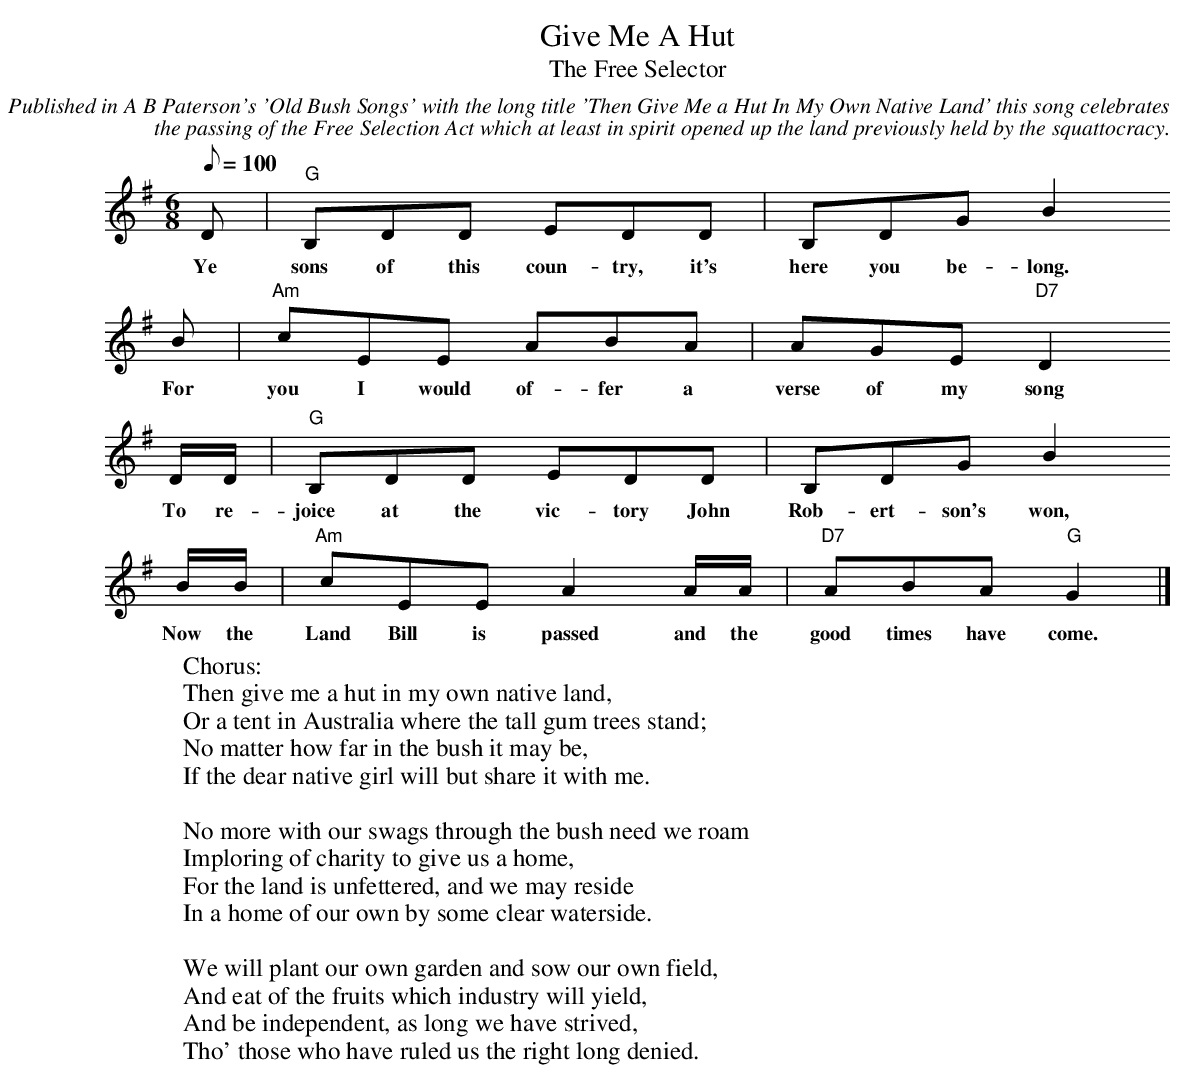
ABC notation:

X:1
T:Give Me A Hut
T:Free Selector, The
C:Published in A B Paterson's 'Old Bush Songs' with the long title 'Then Give Me a Hut In My Own Native Land' this song celebrates
C:the passing of the Free Selection Act which at least in spirit opened up the land previously held by the squattocracy.
M:6/8
L:1/8
Q:100
K:G
D|"G"B,DD EDD|B,DGB2
w:Ye sons of this coun-try, it's here you be-long.
B|"Am"cEE ABA|AGE"D7"D2
w:For you I would of-fer a verse of my song
D/D/|"G"B,DD EDD|B,DGB2
w:To re-joice at the vic-tory John Rob-ert-son's won,
B/B/|"Am"cEE A2A/A/|"D7"ABA"G"G2|]
w:Now the Land Bill is passed and the good times have come.
W:Chorus:
W:Then give me a hut in my own native land,
W:Or a tent in Australia where the tall gum trees stand;
W:No matter how far in the bush it may be,
W:If the dear native girl will but share it with me.
W:
W:No more with our swags through the bush need we roam
W:Imploring of charity to give us a home,
W:For the land is unfettered, and we may reside
W:In a home of our own by some clear waterside.
W:
W:We will plant our own garden and sow our own field,
W:And eat of the fruits which industry will yield,
W:And be independent, as long we have strived,
W:Tho' those who have ruled us the right long denied.
